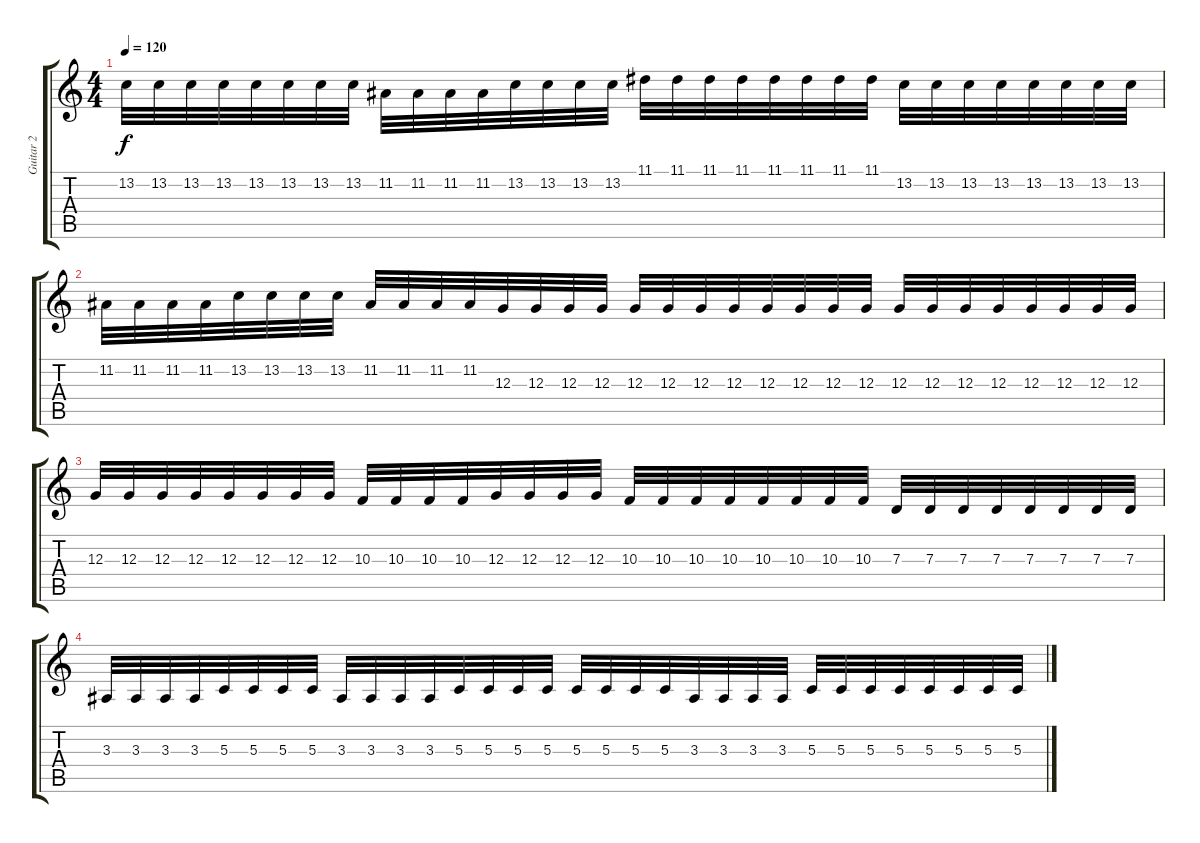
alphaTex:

\track ("Guitar 2" "Guitar 2") {instrument lead8bassandlead}
\staff {score tabs}
\tuning (E4 B3 G3 D3 A2 E2) {hide}
\ts (4 4)
\tempo 120
\clef g2
\ks c
13.2.32{dy f} 13.2.32 13.2.32 13.2.32 13.2.32 13.2.32 13.2.32 13.2.32 11.2.32 11.2.32 11.2.32 11.2.32 13.2.32 13.2.32 13.2.32 13.2.32 11.1.32 11.1.32 11.1.32 11.1.32 11.1.32 11.1.32 11.1.32 11.1.32 13.2.32 13.2.32 13.2.32 13.2.32 13.2.32 13.2.32 13.2.32 13.2.32 |
11.2.32 11.2.32 11.2.32 11.2.32 13.2.32 13.2.32 13.2.32 13.2.32 11.2.32 11.2.32 11.2.32 11.2.32 12.3.32 12.3.32 12.3.32 12.3.32 12.3.32 12.3.32 12.3.32 12.3.32 12.3.32 12.3.32 12.3.32 12.3.32 12.3.32 12.3.32 12.3.32 12.3.32 12.3.32 12.3.32 12.3.32 12.3.32 |
12.3.32 12.3.32 12.3.32 12.3.32 12.3.32 12.3.32 12.3.32 12.3.32 10.3.32 10.3.32 10.3.32 10.3.32 12.3.32 12.3.32 12.3.32 12.3.32 10.3.32 10.3.32 10.3.32 10.3.32 10.3.32 10.3.32 10.3.32 10.3.32 7.3.32 7.3.32 7.3.32 7.3.32 7.3.32 7.3.32 7.3.32 7.3.32 |
3.3.32 3.3.32 3.3.32 3.3.32 5.3.32 5.3.32 5.3.32 5.3.32 3.3.32 3.3.32 3.3.32 3.3.32 5.3.32 5.3.32 5.3.32 5.3.32 5.3.32 5.3.32 5.3.32 5.3.32 3.3.32 3.3.32 3.3.32 3.3.32 5.3.32 5.3.32 5.3.32 5.3.32 5.3.32 5.3.32 5.3.32 5.3.32
